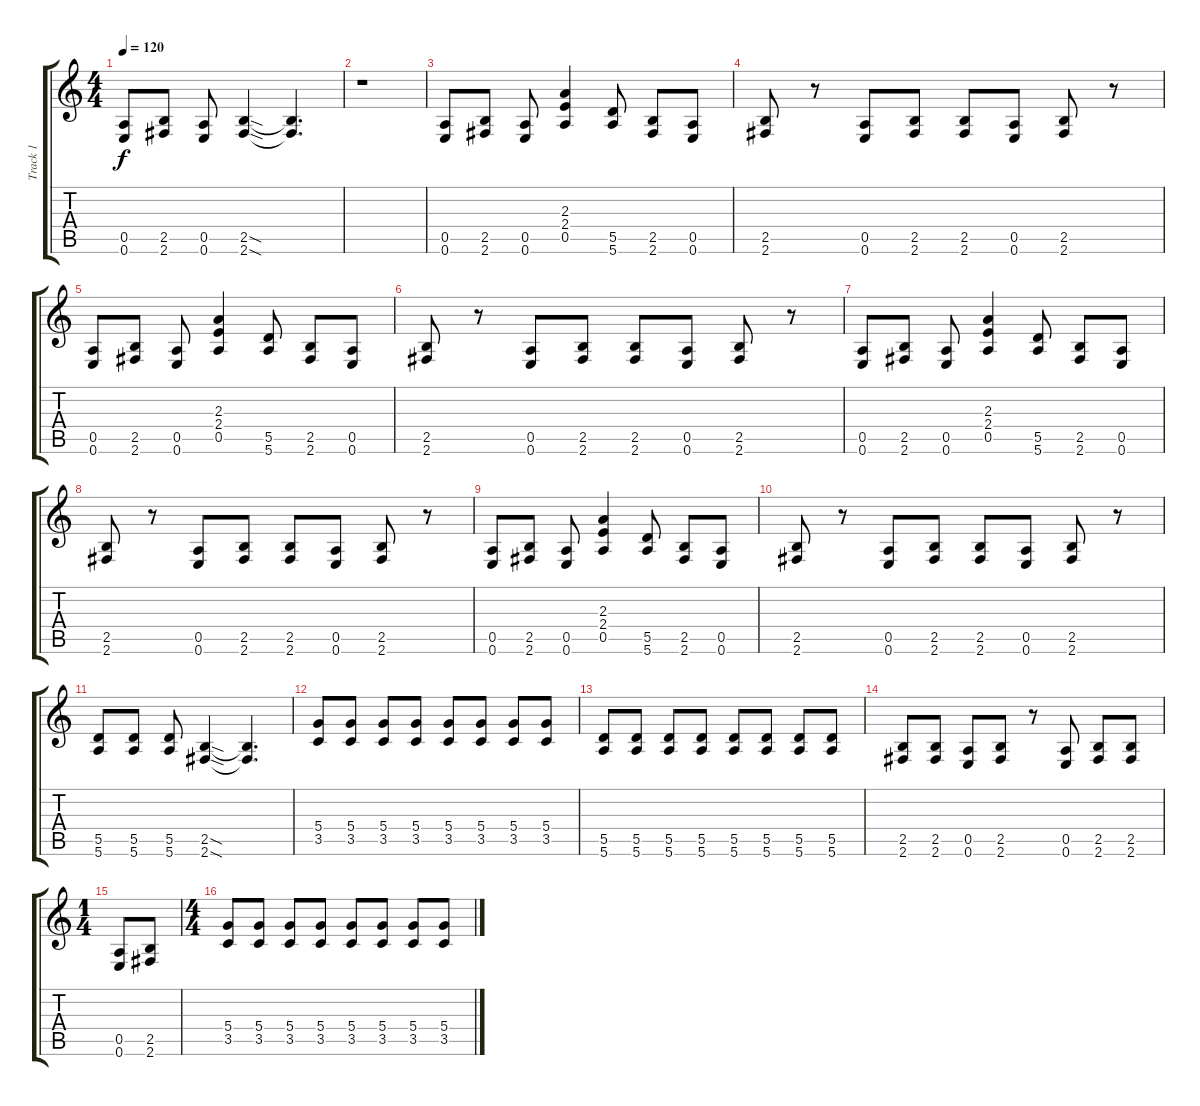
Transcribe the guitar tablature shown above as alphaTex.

\track ("Track 1" "Track 1") {instrument overdrivenguitar}
\staff {score tabs}
\tuning (E4 B3 G3 D3 A2 E2) {hide}
\ts (4 4)
\tempo 120
\clef g2
\ks c
(0.5 0.6).8{dy f} (2.5 2.6).8 (0.5 0.6).8 (2.5{sod} 2.6{sod}).4 (2.5{t} 2.6{t}).4{d} |
r.1 |
(0.5 0.6).8 (2.5 2.6).8 (0.5 0.6).8 (2.3 2.4 0.5).4 (5.5 5.6).8 (2.5 2.6).8 (0.5 0.6).8 |
(2.5 2.6).8 r.8 (0.5 0.6).8 (2.5 2.6).8 (2.5 2.6).8 (0.5 0.6).8 (2.5 2.6).8 r.8 |
(0.5 0.6).8 (2.5 2.6).8 (0.5 0.6).8 (2.3 2.4 0.5).4 (5.5 5.6).8 (2.5 2.6).8 (0.5 0.6).8 |
(2.5 2.6).8 r.8 (0.5 0.6).8 (2.5 2.6).8 (2.5 2.6).8 (0.5 0.6).8 (2.5 2.6).8 r.8 |
(0.5 0.6).8 (2.5 2.6).8 (0.5 0.6).8 (2.3 2.4 0.5).4 (5.5 5.6).8 (2.5 2.6).8 (0.5 0.6).8 |
(2.5 2.6).8 r.8 (0.5 0.6).8 (2.5 2.6).8 (2.5 2.6).8 (0.5 0.6).8 (2.5 2.6).8 r.8 |
(0.5 0.6).8 (2.5 2.6).8 (0.5 0.6).8 (2.3 2.4 0.5).4 (5.5 5.6).8 (2.5 2.6).8 (0.5 0.6).8 |
(2.5 2.6).8 r.8 (0.5 0.6).8 (2.5 2.6).8 (2.5 2.6).8 (0.5 0.6).8 (2.5 2.6).8 r.8 |
(5.5 5.6).8 (5.5 5.6).8 (5.5 5.6).8 (2.5{sod} 2.6{sod}).4 (2.5{t} 2.6{t}).4{d} |
(5.4 3.5).8 (5.4 3.5).8 (5.4 3.5).8 (5.4 3.5).8 (5.4 3.5).8 (5.4 3.5).8 (5.4 3.5).8 (5.4 3.5).8 |
(5.5 5.6).8 (5.5 5.6).8 (5.5 5.6).8 (5.5 5.6).8 (5.5 5.6).8 (5.5 5.6).8 (5.5 5.6).8 (5.5 5.6).8 |
(2.5 2.6).8 (2.5 2.6).8 (0.5 0.6).8 (2.5 2.6).8 r.8 (0.5 0.6).8 (2.5 2.6).8 (2.5 2.6).8 |
\ts (1 4)
(0.5 0.6).8 (2.5 2.6).8 |
\ts (4 4)
(5.4 3.5).8 (5.4 3.5).8 (5.4 3.5).8 (5.4 3.5).8 (5.4 3.5).8 (5.4 3.5).8 (5.4 3.5).8 (5.4 3.5).8
